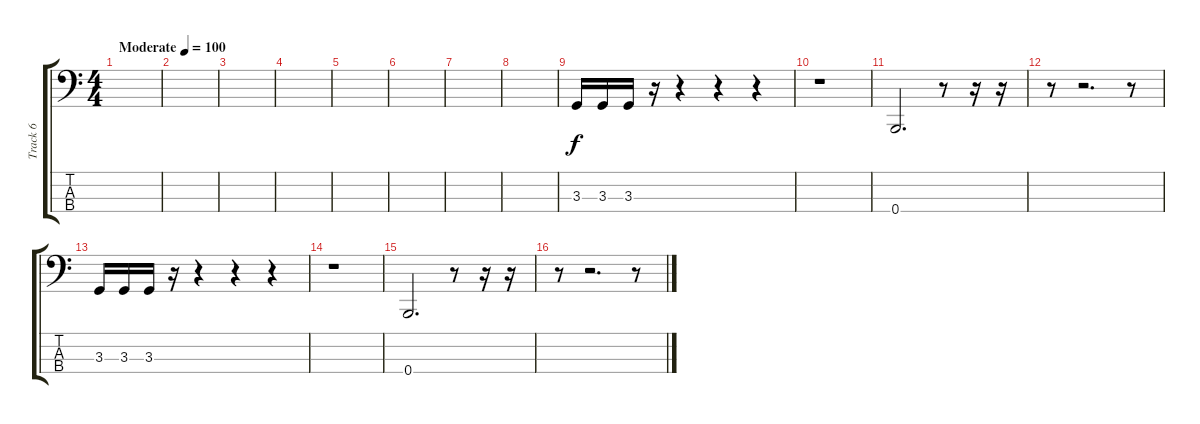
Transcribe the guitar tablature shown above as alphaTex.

\track ("Track 6" "Track 6") {instrument electricbassfinger}
\staff {score tabs}
\tuning (D2 A1 E1 B0) {hide}
\ts (4 4)
\tempo (100 "Moderate")
\clef f4
\ks c
|
|
|
|
|
|
|
|
3.3.16 3.3.16 3.3.16 r.16 r.4 r.4 r.4 |
r.1 |
0.4.2{d} r.8 r.16 r.16 |
r.8 r.2{d} r.8 |
3.3.16 3.3.16 3.3.16 r.16 r.4 r.4 r.4 |
r.1 |
0.4.2{d} r.8 r.16 r.16 |
r.8 r.2{d} r.8
